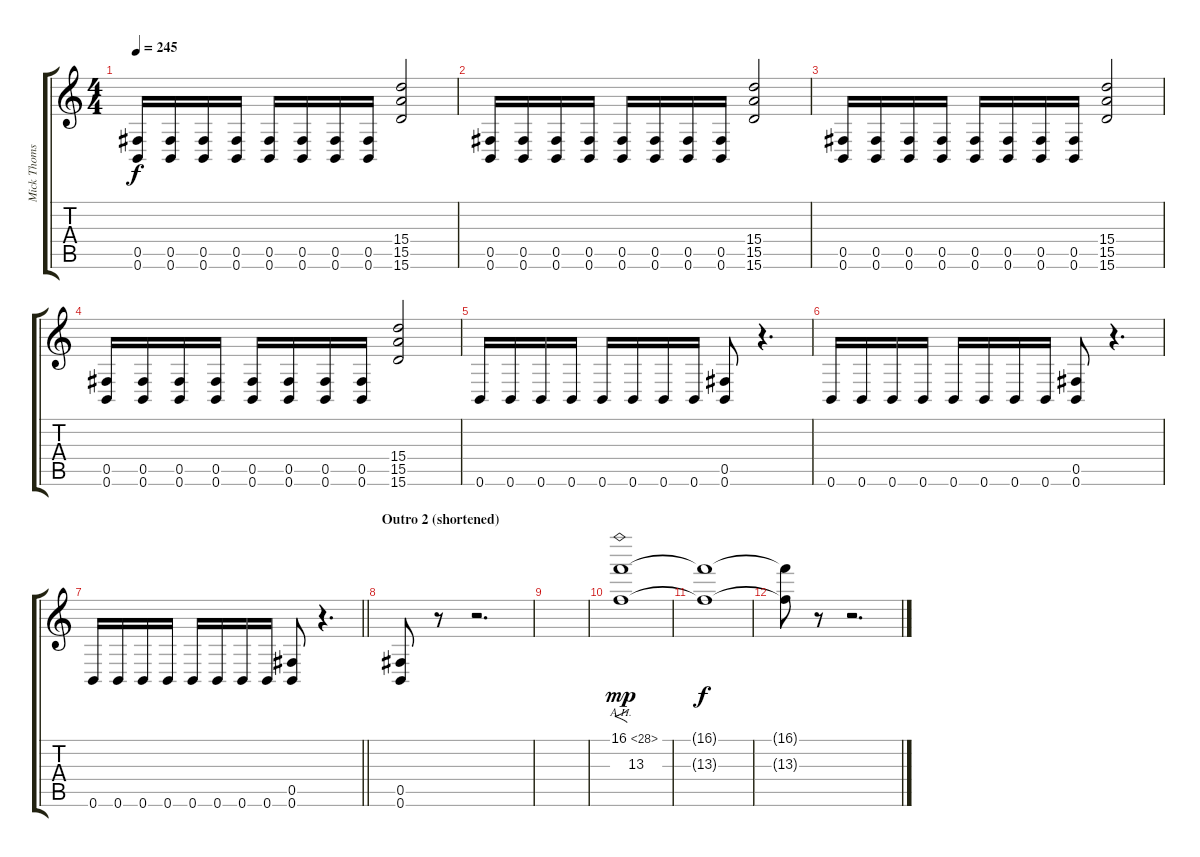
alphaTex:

\track ("Mick Thomson" "Mick Thoms") {instrument distortionguitar}
\staff {score tabs}
\tuning (Db4 Ab3 E3 B2 Gb2 B1) {hide}
\ts (4 4)
\tempo 245
\clef g2
\ks c
(0.5 0.6).16{dy f} (0.5 0.6).16 (0.5 0.6).16 (0.5 0.6).16 (0.5 0.6).16 (0.5 0.6).16 (0.5 0.6).16 (0.5 0.6).16 (15.4 15.5 15.6).2 |
(0.5 0.6).16 (0.5 0.6).16 (0.5 0.6).16 (0.5 0.6).16 (0.5 0.6).16 (0.5 0.6).16 (0.5 0.6).16 (0.5 0.6).16 (15.4 15.5 15.6).2 |
(0.5 0.6).16 (0.5 0.6).16 (0.5 0.6).16 (0.5 0.6).16 (0.5 0.6).16 (0.5 0.6).16 (0.5 0.6).16 (0.5 0.6).16 (15.4 15.5 15.6).2 |
(0.5 0.6).16 (0.5 0.6).16 (0.5 0.6).16 (0.5 0.6).16 (0.5 0.6).16 (0.5 0.6).16 (0.5 0.6).16 (0.5 0.6).16 (15.4 15.5 15.6).2 |
0.6.16 0.6.16 0.6.16 0.6.16 0.6.16 0.6.16 0.6.16 0.6.16 (0.5 0.6).8 r.4{d} |
0.6.16 0.6.16 0.6.16 0.6.16 0.6.16 0.6.16 0.6.16 0.6.16 (0.5 0.6).8 r.4{d} |
\barLineRight lightlight
0.6.16 0.6.16 0.6.16 0.6.16 0.6.16 0.6.16 0.6.16 0.6.16 (0.5 0.6).8 r.4{d} |
\section ("" "Outro 2 (shortened)")
(0.5 0.6).8 r.8 r.2{d} |
|
(16.1{ah 12} 13.3).1{f dy mp} |
(16.1{t} 13.3{t}).1{dy f} |
(16.1{t} 13.3{t}).8 r.8 r.2{d}
